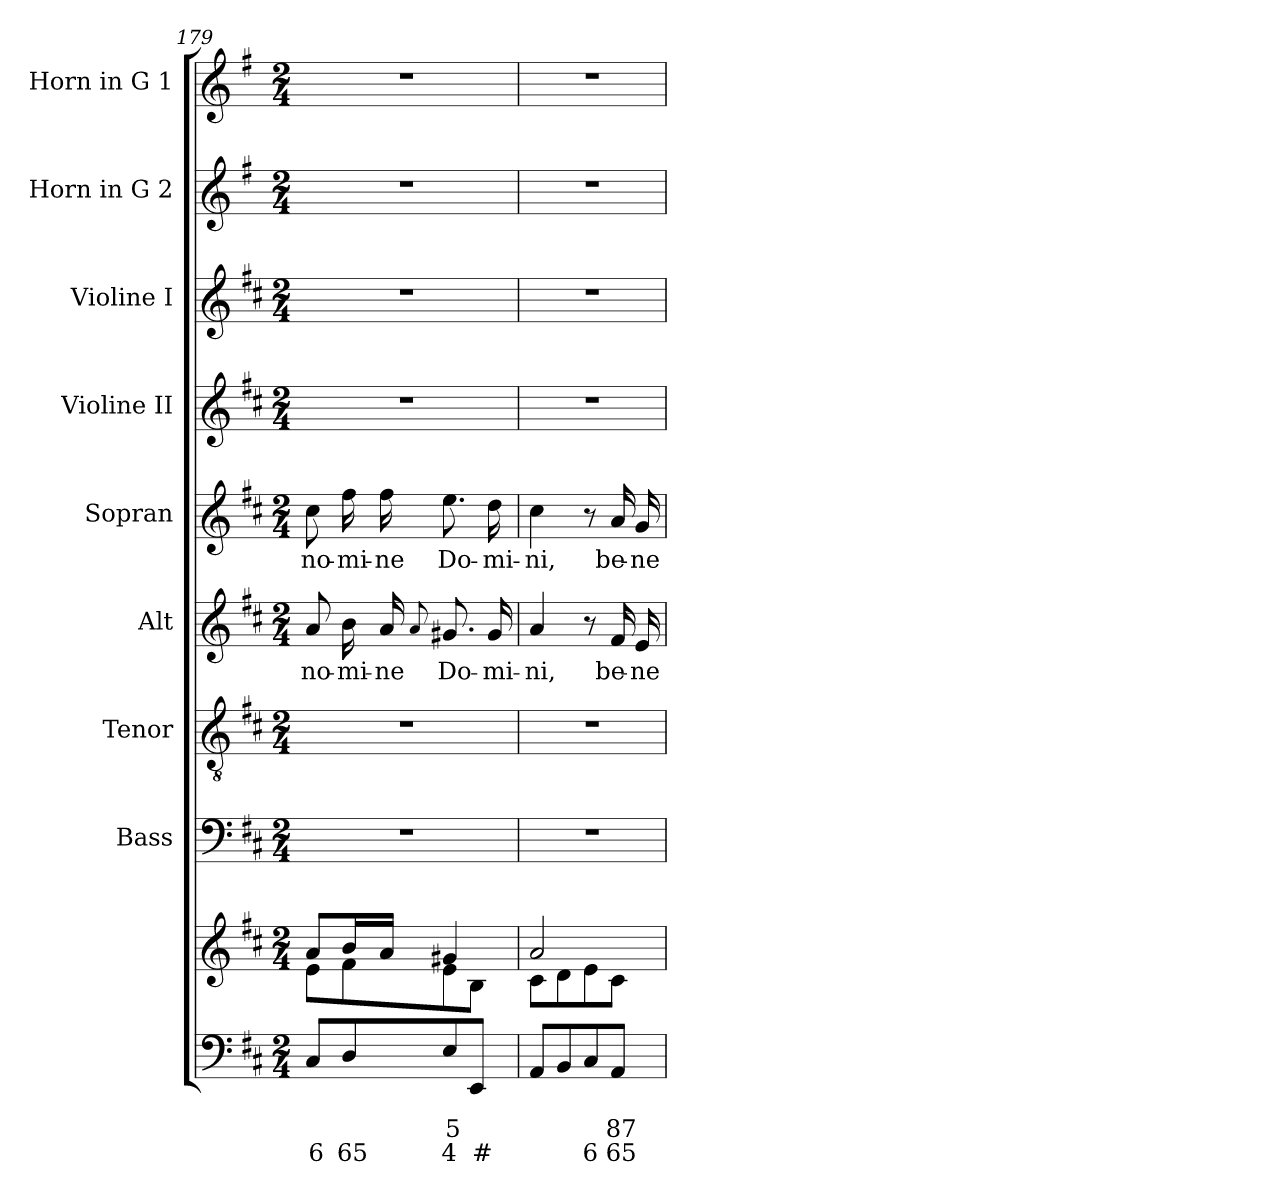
**kern	**text	**text	**text	**kern	**kern	**kern	**kern	**text	**kern	**text	**kern	**kern	**kern	**kern
*part9	*part9	*part9	*part9	*part9	*part8	*part7	*part6	*part6	*part5	*part5	*part4	*part3	*part2	*part1
*staff10	*staff10	*staff10	*staff10	*staff9	*staff8	*staff7	*staff6	*staff6	*staff5	*staff5	*staff4	*staff3	*staff2	*staff1
*	*	*	*	*	*I"Bass	*I"Tenor	*I"Alt	*	*I"Sopran	*	*I"Violine II	*I"Violine I	*I"Horn in G 2	*I"Horn in G 1
*	*	*	*	*	*I'B.	*I'T.	*I'A.	*	*I'S.	*	*I'Vl. II	*I'Vl. I	*	*
*clefF4	*	*	*	*clefG2	*clefF4	*clefGv2	*clefG2	*	*clefG2	*	*clefG2	*clefG2	*clefG2	*clefG2
*	*	*	*	*	*	*	*	*	*	*	*	*	*ITrd3c5	*ITrd3c5
*k[f#c#]	*	*	*	*k[f#c#]	*k[f#c#]	*k[f#c#]	*k[f#c#]	*	*k[f#c#]	*	*k[f#c#]	*k[f#c#]	*k[f#c#]	*k[f#c#]
*D:	*	*	*	*D:	*D:	*D:	*D:	*	*D:	*	*D:	*D:	*D:	*D:
*M2/4	*	*	*	*M2/4	*M2/4	*M2/4	*M2/4	*	*M2/4	*	*M2/4	*M2/4	*M2/4	*M2/4
=179	=179	=179	=179	=179	=179	=179	=179	=179	=179	=179	=179	=179	=179	=179
!	!	!	!LO:LY:b	!	!	!	!	!LO:LY:b	!	!LO:LY:b	!	!	!	!
*	*	*	*	*^	*	*	*	*	*	*	*	*	*	*
8C#/L	.	.	6	8a/L	8e\L	2r	2r	8a/	no-	8cc#\	no-	2r	2r	2r	2r
!	!	!	!LO:LY:b	!	!	!	!	!	!LO:LY:b	!	!LO:LY:b	!	!	!	!
8D/	.	.	65	16b/L	8f#\	.	.	16b\	-mi-	16ff#\	-mi-	.	.	.	.
!	!	!	!	!	!	!	!	!	!LO:LY:b	!	!LO:LY:b	!	!	!	!
.	.	.	.	16a/JJ	.	.	.	16a/	-ne	16ff#\	-ne	.	.	.	.
.	.	.	.	.	.	.	.	8qqa/	.	.	.	.	.	.	.
!	!	!LO:LY:b	!LO:LY:b	!	!	!	!	!	!LO:LY:b	!	!LO:LY:b	!	!	!	!
8E/	.	5	4	4g#X/	8e\	.	.	8.g#X/	Do-	8.ee\	Do-	.	.	.	.
!	!	!	!LO:LY:b	!	!	!	!	!	!	!	!	!	!	!	!
8EE/J	.	.	#	.	8B\J	.	.	.	.	.	.	.	.	.	.
!	!	!	!	!	!	!	!	!	!LO:LY:b	!	!LO:LY:b	!	!	!	!
.	.	.	.	.	.	.	.	16g#/	-mi-	16dd\	-mi-	.	.	.	.
=180	=180	=180	=180	=180	=180	=180	=180	=180	=180	=180	=180	=180	=180	=180	=180
!	!	!	!	!	!	!	!	!	!LO:LY:b	!	!LO:LY:b	!	!	!	!
8AA/L	.	.	.	2a/	8c#\L	2r	2r	4a/	-ni,	4cc#\	-ni,	2r	2r	2r	2r
8BB/	.	.	.	.	8d\	.	.	.	.	.	.	.	.	.	.
!	!	!	!LO:LY:b	!	!	!	!	!	!	!	!	!	!	!	!
8C#/	.	.	6	.	8e\	.	.	8r	.	8r	.	.	.	.	.
!	!	!LO:LY:b	!LO:LY:b	!	!	!	!	!	!LO:LY:b	!	!LO:LY:b	!	!	!	!
8AA/J	.	87	65	.	8c#\J	.	.	16f#/	be-	16a/	be-	.	.	.	.
!	!	!	!	!	!	!	!	!	!LO:LY:b	!	!LO:LY:b	!	!	!	!
.	.	.	.	.	.	.	.	16e/	-ne-	16g/	-ne-	.	.	.	.
*	*	*	*	*v	*v	*	*	*	*	*	*	*	*	*	*
=	=	=	=	=	=	=	=	=	=	=	=	=	=	=
*-	*-	*-	*-	*-	*-	*-	*-	*-	*-	*-	*-	*-	*-	*-
